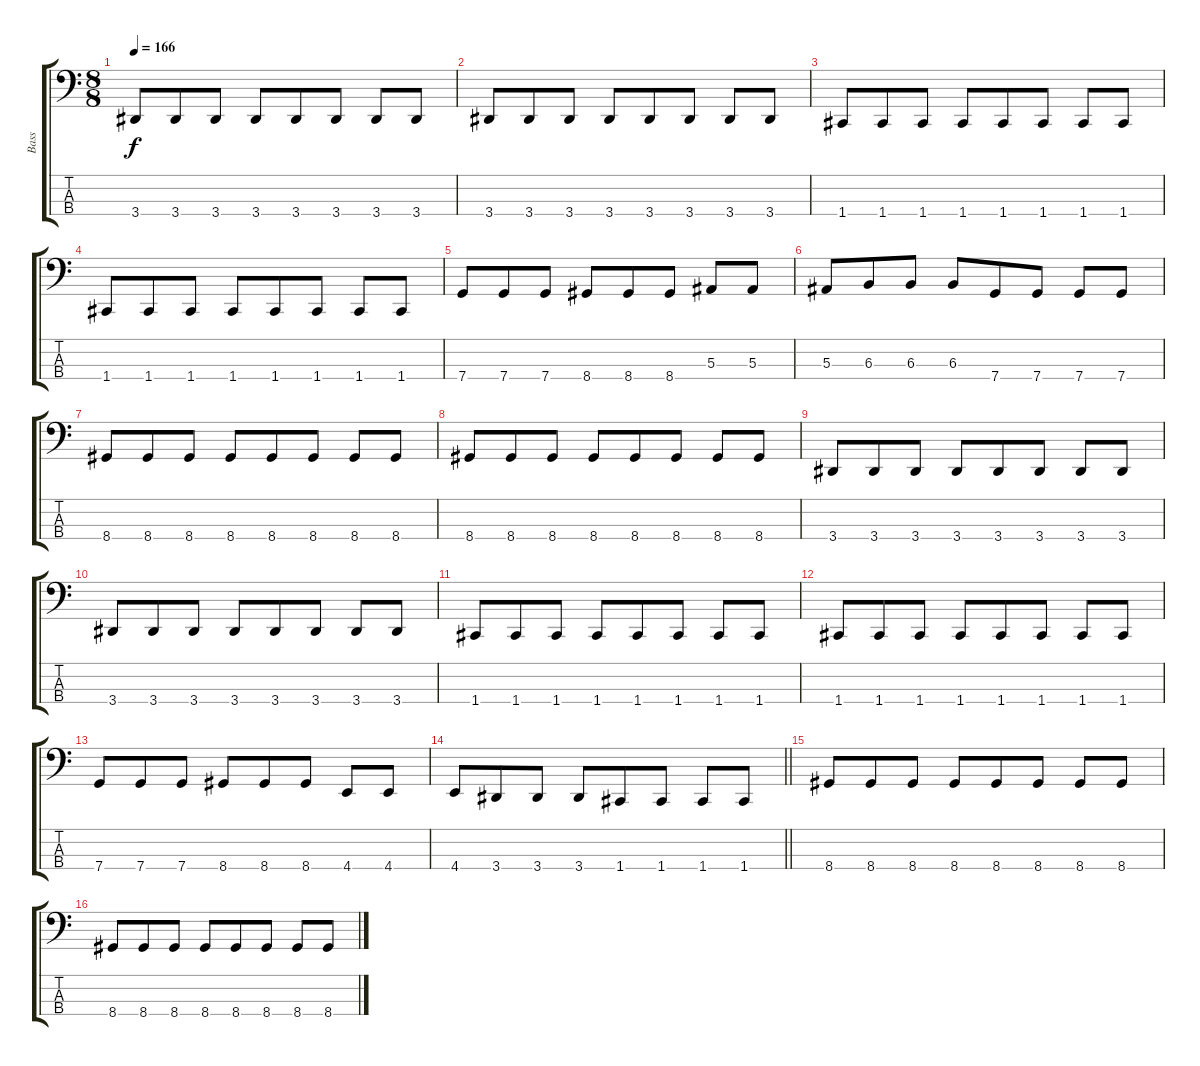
\track ("Bass" "Bass") {instrument electricbassfinger bank 37}
\staff {score tabs}
\tuning (Eb2 Bb1 F1 C1) {hide}
\ts (8 8)
\tempo 166
\clef f4
\ks c
3.4.8{dy f} 3.4.8 3.4.8 3.4.8 3.4.8 3.4.8 3.4.8 3.4.8 |
3.4.8 3.4.8 3.4.8 3.4.8 3.4.8 3.4.8 3.4.8 3.4.8 |
1.4.8 1.4.8 1.4.8 1.4.8 1.4.8 1.4.8 1.4.8 1.4.8 |
1.4.8 1.4.8 1.4.8 1.4.8 1.4.8 1.4.8 1.4.8 1.4.8 |
7.4.8 7.4.8 7.4.8 8.4.8 8.4.8 8.4.8 5.3.8 5.3.8 |
5.3.8 6.3.8 6.3.8 6.3.8 7.4.8 7.4.8 7.4.8 7.4.8 |
8.4.8 8.4.8 8.4.8 8.4.8 8.4.8 8.4.8 8.4.8 8.4.8 |
8.4.8 8.4.8 8.4.8 8.4.8 8.4.8 8.4.8 8.4.8 8.4.8 |
3.4.8 3.4.8 3.4.8 3.4.8 3.4.8 3.4.8 3.4.8 3.4.8 |
3.4.8 3.4.8 3.4.8 3.4.8 3.4.8 3.4.8 3.4.8 3.4.8 |
1.4.8 1.4.8 1.4.8 1.4.8 1.4.8 1.4.8 1.4.8 1.4.8 |
1.4.8 1.4.8 1.4.8 1.4.8 1.4.8 1.4.8 1.4.8 1.4.8 |
7.4.8 7.4.8 7.4.8 8.4.8 8.4.8 8.4.8 4.4.8 4.4.8 |
\barLineRight lightlight
4.4.8 3.4.8 3.4.8 3.4.8 1.4.8 1.4.8 1.4.8 1.4.8 |
\section ("" "")
8.4.8 8.4.8 8.4.8 8.4.8 8.4.8 8.4.8 8.4.8 8.4.8 |
8.4.8 8.4.8 8.4.8 8.4.8 8.4.8 8.4.8 8.4.8 8.4.8
